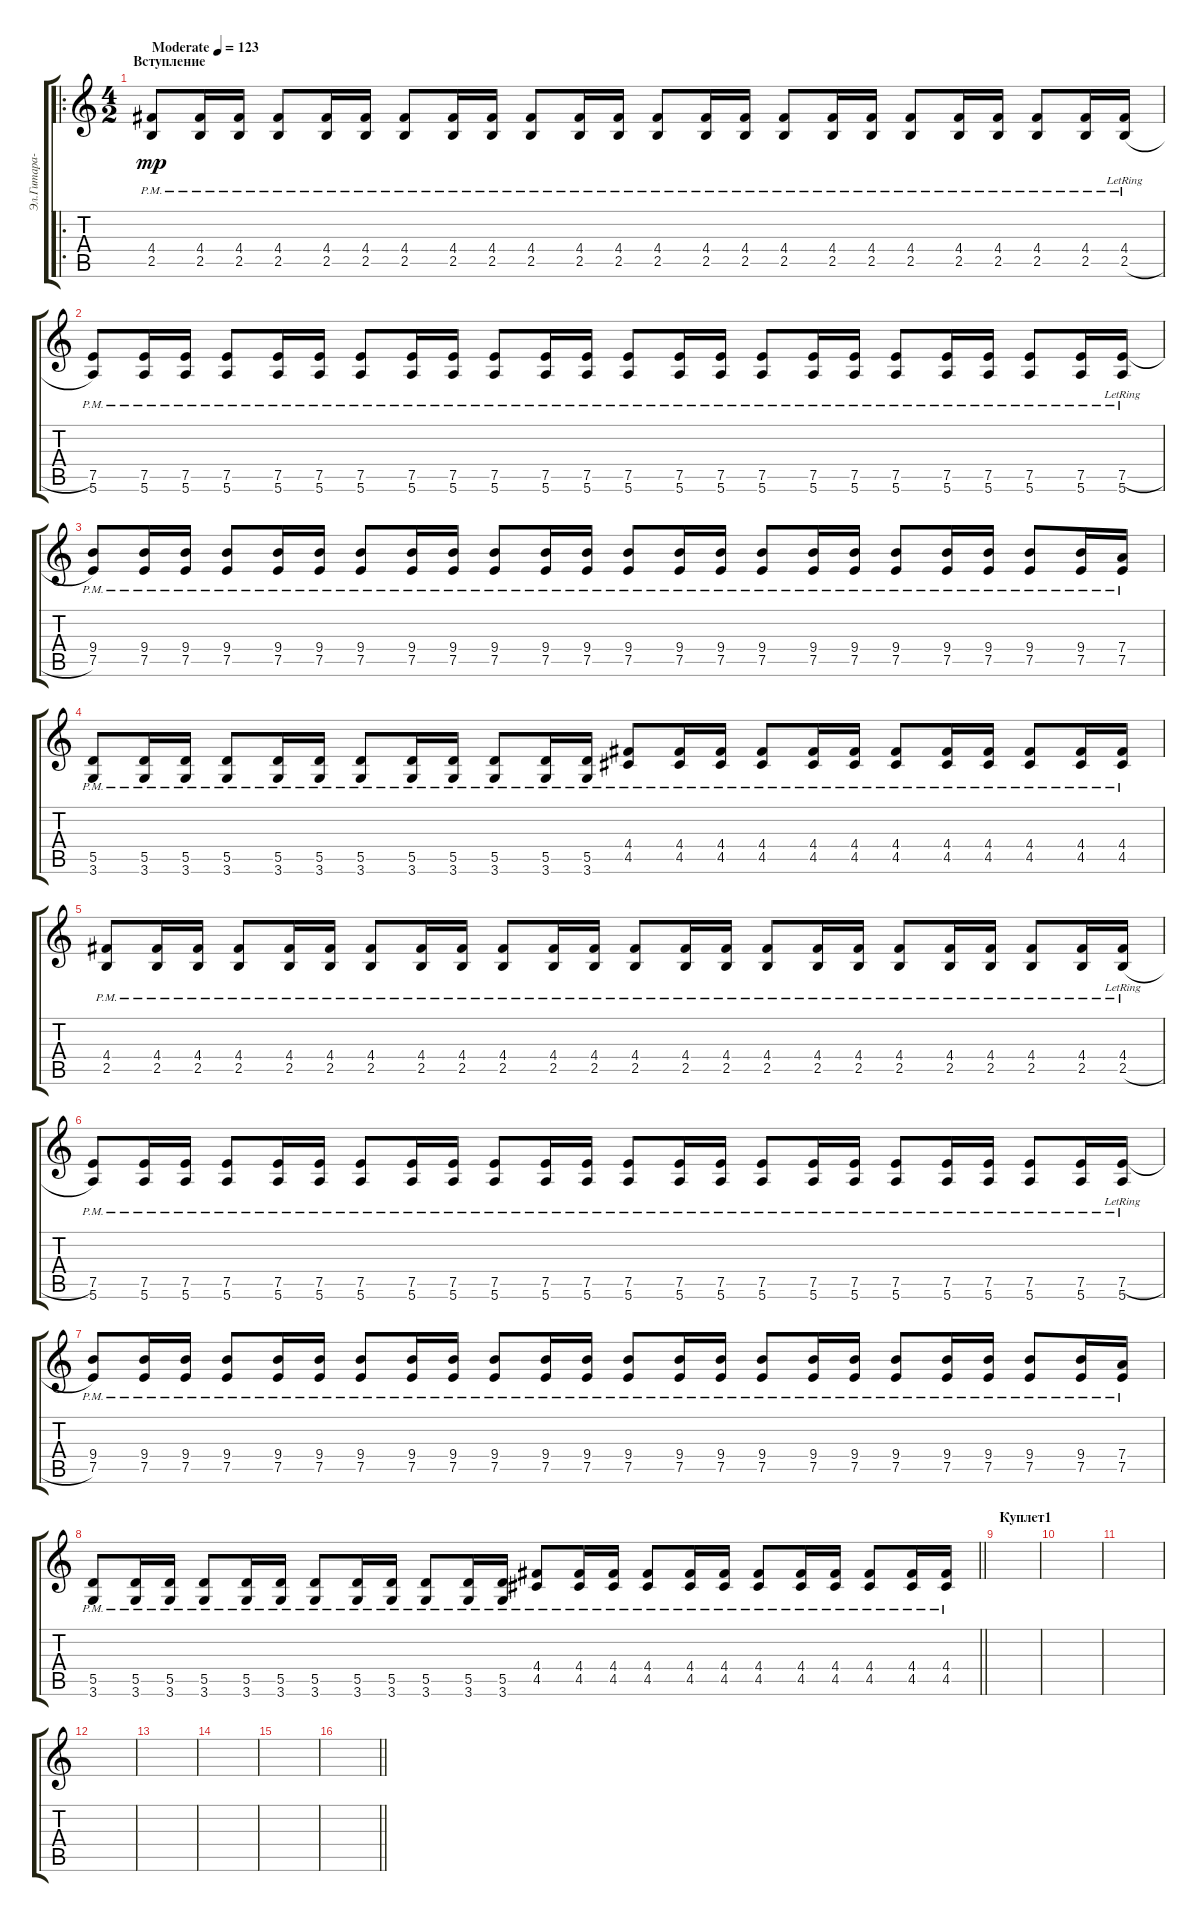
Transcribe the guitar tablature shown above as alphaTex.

\track ("Эл.Гитара-Ритм" "Эл.Гитара-") {solo instrument distortionguitar}
\staff {score tabs}
\tuning (E4 B3 G3 D3 A2 E2) {hide}
\ro
\ts (4 2)
\section ("" "Вступление")
\tempo (123 "Moderate")
\clef g2
\ks c
(4.4{pm} 2.5{pm}).8{dy mp instrument distortionguitar} (4.4{pm} 2.5{pm}).16 (4.4{pm} 2.5{pm}).16 (4.4{pm} 2.5{pm}).8 (4.4{pm} 2.5{pm}).16 (4.4{pm} 2.5{pm}).16 (4.4{pm} 2.5{pm}).8 (4.4{pm} 2.5{pm}).16 (4.4{pm} 2.5{pm}).16 (4.4{pm} 2.5{pm}).8 (4.4{pm} 2.5{pm}).16 (4.4{pm} 2.5{pm}).16 (4.4{pm} 2.5{pm}).8 (4.4{pm} 2.5{pm}).16 (4.4{pm} 2.5{pm}).16 (4.4{pm} 2.5{pm}).8 (4.4{pm} 2.5{pm}).16 (4.4{pm} 2.5{pm}).16 (4.4{pm} 2.5{pm}).8 (4.4{pm} 2.5{pm}).16 (4.4{pm} 2.5{pm}).16 (4.4{pm} 2.5{pm}).8 (4.4{pm} 2.5{pm}).16 (4.4{pm lr} 2.5{h pm}).16 |
(7.5{pm} 5.6{pm}).8 (7.5{pm} 5.6{pm}).16 (7.5{pm} 5.6{pm}).16 (7.5{pm} 5.6{pm}).8 (7.5{pm} 5.6{pm}).16 (7.5{pm} 5.6{pm}).16 (7.5{pm} 5.6{pm}).8 (7.5{pm} 5.6{pm}).16 (7.5{pm} 5.6{pm}).16 (7.5{pm} 5.6{pm}).8 (7.5{pm} 5.6{pm}).16 (7.5{pm} 5.6{pm}).16 (7.5{pm} 5.6{pm}).8 (7.5{pm} 5.6{pm}).16 (7.5{pm} 5.6{pm}).16 (7.5{pm} 5.6{pm}).8 (7.5{pm} 5.6{pm}).16 (7.5{pm} 5.6{pm}).16 (7.5{pm} 5.6{pm}).8 (7.5{pm} 5.6{pm}).16 (7.5{pm} 5.6{pm}).16 (7.5{pm} 5.6{pm}).8 (7.5{pm} 5.6{pm}).16 (7.5{h pm lr} 5.6{pm lr}).16 |
(9.4{pm} 7.5{pm}).8 (9.4{pm} 7.5{pm}).16 (9.4{pm} 7.5{pm}).16 (9.4{pm} 7.5{pm}).8 (9.4{pm} 7.5{pm}).16 (9.4{pm} 7.5{pm}).16 (9.4{pm} 7.5{pm}).8 (9.4{pm} 7.5{pm}).16 (9.4{pm} 7.5{pm}).16 (9.4{pm} 7.5{pm}).8 (9.4{pm} 7.5{pm}).16 (9.4{pm} 7.5{pm}).16 (9.4{pm} 7.5{pm}).8 (9.4{pm} 7.5{pm}).16 (9.4{pm} 7.5{pm}).16 (9.4{pm} 7.5{pm}).8 (9.4{pm} 7.5{pm}).16 (9.4{pm} 7.5{pm}).16 (9.4{pm} 7.5{pm}).8 (9.4{pm} 7.5{pm}).16 (9.4{pm} 7.5{pm}).16 (9.4{pm} 7.5{pm}).8 (9.4{pm} 7.5{pm}).16 (7.4{pm} 7.5{pm}).16 |
(5.5{pm} 3.6{pm}).8 (5.5{pm} 3.6{pm}).16 (5.5{pm} 3.6{pm}).16 (5.5{pm} 3.6{pm}).8 (5.5{pm} 3.6{pm}).16 (5.5{pm} 3.6{pm}).16 (5.5{pm} 3.6{pm}).8 (5.5{pm} 3.6{pm}).16 (5.5{pm} 3.6{pm}).16 (5.5{pm} 3.6{pm}).8 (5.5{pm} 3.6{pm}).16 (5.5{pm} 3.6{pm}).16 (4.4 4.5{pm}).8 (4.4 4.5{pm}).16 (4.4 4.5{pm}).16 (4.4 4.5{pm}).8 (4.4 4.5{pm}).16 (4.4 4.5{pm}).16 (4.4 4.5{pm}).8 (4.4 4.5{pm}).16 (4.4 4.5{pm}).16 (4.4 4.5{pm}).8 (4.4 4.5{pm}).16 (4.4 4.5{pm}).16 |
(4.4{pm} 2.5{pm}).8 (4.4{pm} 2.5{pm}).16 (4.4{pm} 2.5{pm}).16 (4.4{pm} 2.5{pm}).8 (4.4{pm} 2.5{pm}).16 (4.4{pm} 2.5{pm}).16 (4.4{pm} 2.5{pm}).8 (4.4{pm} 2.5{pm}).16 (4.4{pm} 2.5{pm}).16 (4.4{pm} 2.5{pm}).8 (4.4{pm} 2.5{pm}).16 (4.4{pm} 2.5{pm}).16 (4.4{pm} 2.5{pm}).8 (4.4{pm} 2.5{pm}).16 (4.4{pm} 2.5{pm}).16 (4.4{pm} 2.5{pm}).8 (4.4{pm} 2.5{pm}).16 (4.4{pm} 2.5{pm}).16 (4.4{pm} 2.5{pm}).8 (4.4{pm} 2.5{pm}).16 (4.4{pm} 2.5{pm}).16 (4.4{pm} 2.5{pm}).8 (4.4{pm} 2.5{pm}).16 (4.4{pm lr} 2.5{h pm}).16 |
(7.5{pm} 5.6{pm}).8 (7.5{pm} 5.6{pm}).16 (7.5{pm} 5.6{pm}).16 (7.5{pm} 5.6{pm}).8 (7.5{pm} 5.6{pm}).16 (7.5{pm} 5.6{pm}).16 (7.5{pm} 5.6{pm}).8 (7.5{pm} 5.6{pm}).16 (7.5{pm} 5.6{pm}).16 (7.5{pm} 5.6{pm}).8 (7.5{pm} 5.6{pm}).16 (7.5{pm} 5.6{pm}).16 (7.5{pm} 5.6{pm}).8 (7.5{pm} 5.6{pm}).16 (7.5{pm} 5.6{pm}).16 (7.5{pm} 5.6{pm}).8 (7.5{pm} 5.6{pm}).16 (7.5{pm} 5.6{pm}).16 (7.5{pm} 5.6{pm}).8 (7.5{pm} 5.6{pm}).16 (7.5{pm} 5.6{pm}).16 (7.5{pm} 5.6{pm}).8 (7.5{pm} 5.6{pm}).16 (7.5{h pm lr} 5.6{pm lr}).16 |
(9.4{pm} 7.5{pm}).8 (9.4{pm} 7.5{pm}).16 (9.4{pm} 7.5{pm}).16 (9.4{pm} 7.5{pm}).8 (9.4{pm} 7.5{pm}).16 (9.4{pm} 7.5{pm}).16 (9.4{pm} 7.5{pm}).8 (9.4{pm} 7.5{pm}).16 (9.4{pm} 7.5{pm}).16 (9.4{pm} 7.5{pm}).8 (9.4{pm} 7.5{pm}).16 (9.4{pm} 7.5{pm}).16 (9.4{pm} 7.5{pm}).8 (9.4{pm} 7.5{pm}).16 (9.4{pm} 7.5{pm}).16 (9.4{pm} 7.5{pm}).8 (9.4{pm} 7.5{pm}).16 (9.4{pm} 7.5{pm}).16 (9.4{pm} 7.5{pm}).8 (9.4{pm} 7.5{pm}).16 (9.4{pm} 7.5{pm}).16 (9.4{pm} 7.5{pm}).8 (9.4{pm} 7.5{pm}).16 (7.4{pm} 7.5{pm}).16 |
\barLineRight lightlight
(5.5{pm} 3.6{pm}).8 (5.5{pm} 3.6{pm}).16 (5.5{pm} 3.6{pm}).16 (5.5{pm} 3.6{pm}).8 (5.5{pm} 3.6{pm}).16 (5.5{pm} 3.6{pm}).16 (5.5{pm} 3.6{pm}).8 (5.5{pm} 3.6{pm}).16 (5.5{pm} 3.6{pm}).16 (5.5{pm} 3.6{pm}).8 (5.5{pm} 3.6{pm}).16 (5.5{pm} 3.6{pm}).16 (4.4 4.5{pm}).8 (4.4 4.5{pm}).16 (4.4 4.5{pm}).16 (4.4 4.5{pm}).8 (4.4 4.5{pm}).16 (4.4 4.5{pm}).16 (4.4 4.5{pm}).8 (4.4 4.5{pm}).16 (4.4 4.5{pm}).16 (4.4 4.5{pm}).8 (4.4 4.5{pm}).16 (4.4 4.5{pm}).16 |
\section ("" "Куплет1")
|
|
|
|
|
|
|
\barLineRight lightlight
